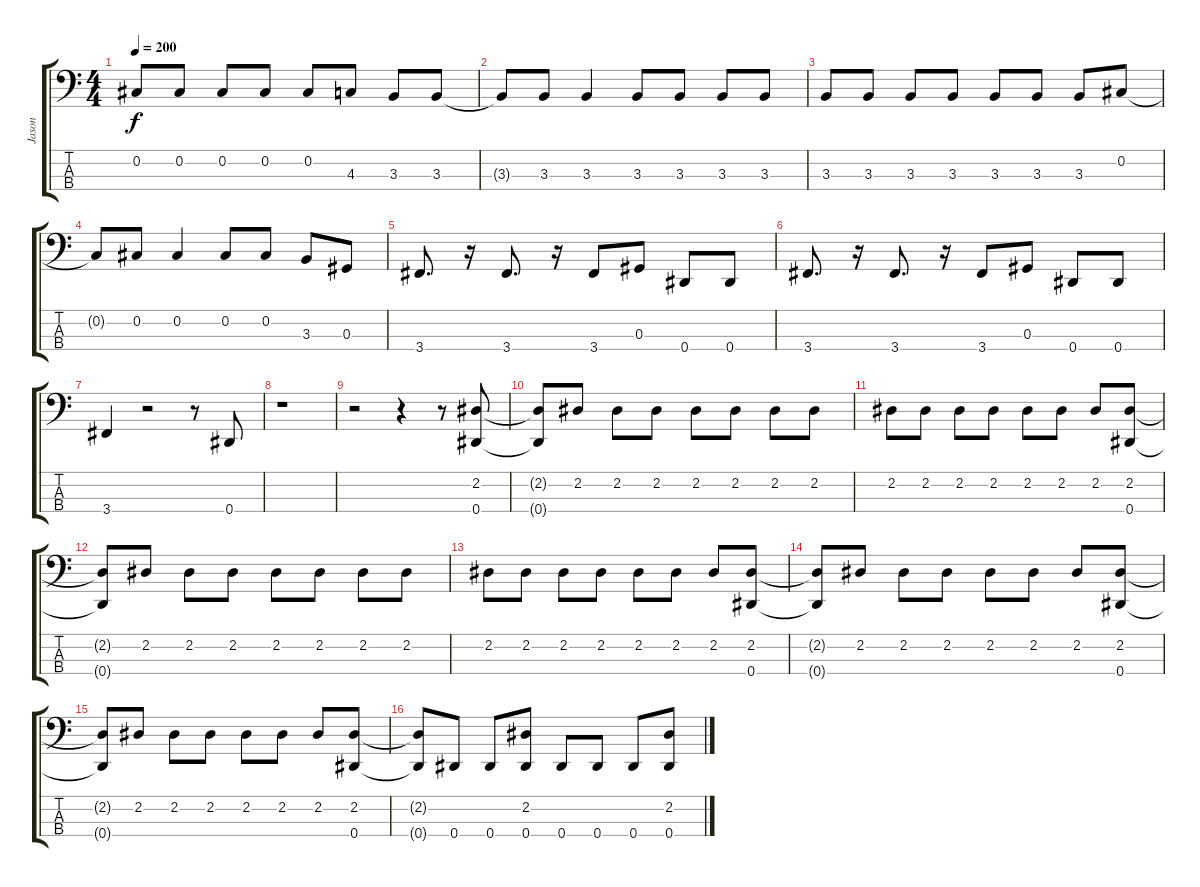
\track ("Jason" "Jason") {instrument electricbasspick}
\staff {score tabs}
\tuning (Gb2 Db2 Ab1 Eb1) {hide}
\ts (4 4)
\tempo 200
\clef f4
\ks c
0.2.8{dy f} 0.2.8 0.2.8 0.2.8 0.2.8 4.3.8 3.3.8 3.3.8 |
3.3{t}.8 3.3.8 3.3.4 3.3.8 3.3.8 3.3.8 3.3.8 |
3.3.8 3.3.8 3.3.8 3.3.8 3.3.8 3.3.8 3.3.8 0.2.8 |
0.2{t}.8 0.2.8 0.2.4 0.2.8 0.2.8 3.3.8 0.3.8 |
3.4.8{d} r.16 3.4.8{d} r.16 3.4.8 0.3.8 0.4.8 0.4.8 |
3.4.8{d} r.16 3.4.8{d} r.16 3.4.8 0.3.8 0.4.8 0.4.8 |
3.4.4 r.2 r.8 0.4.8 |
r.1 |
r.2 r.4 r.8 (2.2 0.4).8 |
(2.2{t} 0.4{t}).8 2.2.8 2.2.8 2.2.8 2.2.8 2.2.8 2.2.8 2.2.8 |
2.2.8 2.2.8 2.2.8 2.2.8 2.2.8 2.2.8 2.2.8 (2.2 0.4).8 |
(2.2{t} 0.4{t}).8 2.2.8 2.2.8 2.2.8 2.2.8 2.2.8 2.2.8 2.2.8 |
2.2.8 2.2.8 2.2.8 2.2.8 2.2.8 2.2.8 2.2.8 (2.2 0.4).8 |
(2.2{t} 0.4{t}).8 2.2.8 2.2.8 2.2.8 2.2.8 2.2.8 2.2.8 (2.2 0.4).8 |
(2.2{t} 0.4{t}).8 2.2.8 2.2.8 2.2.8 2.2.8 2.2.8 2.2.8 (2.2 0.4).8 |
(2.2{t} 0.4{t}).8 0.4.8 0.4.8 (2.2 0.4).8 0.4.8 0.4.8 0.4.8 (2.2 0.4).8
